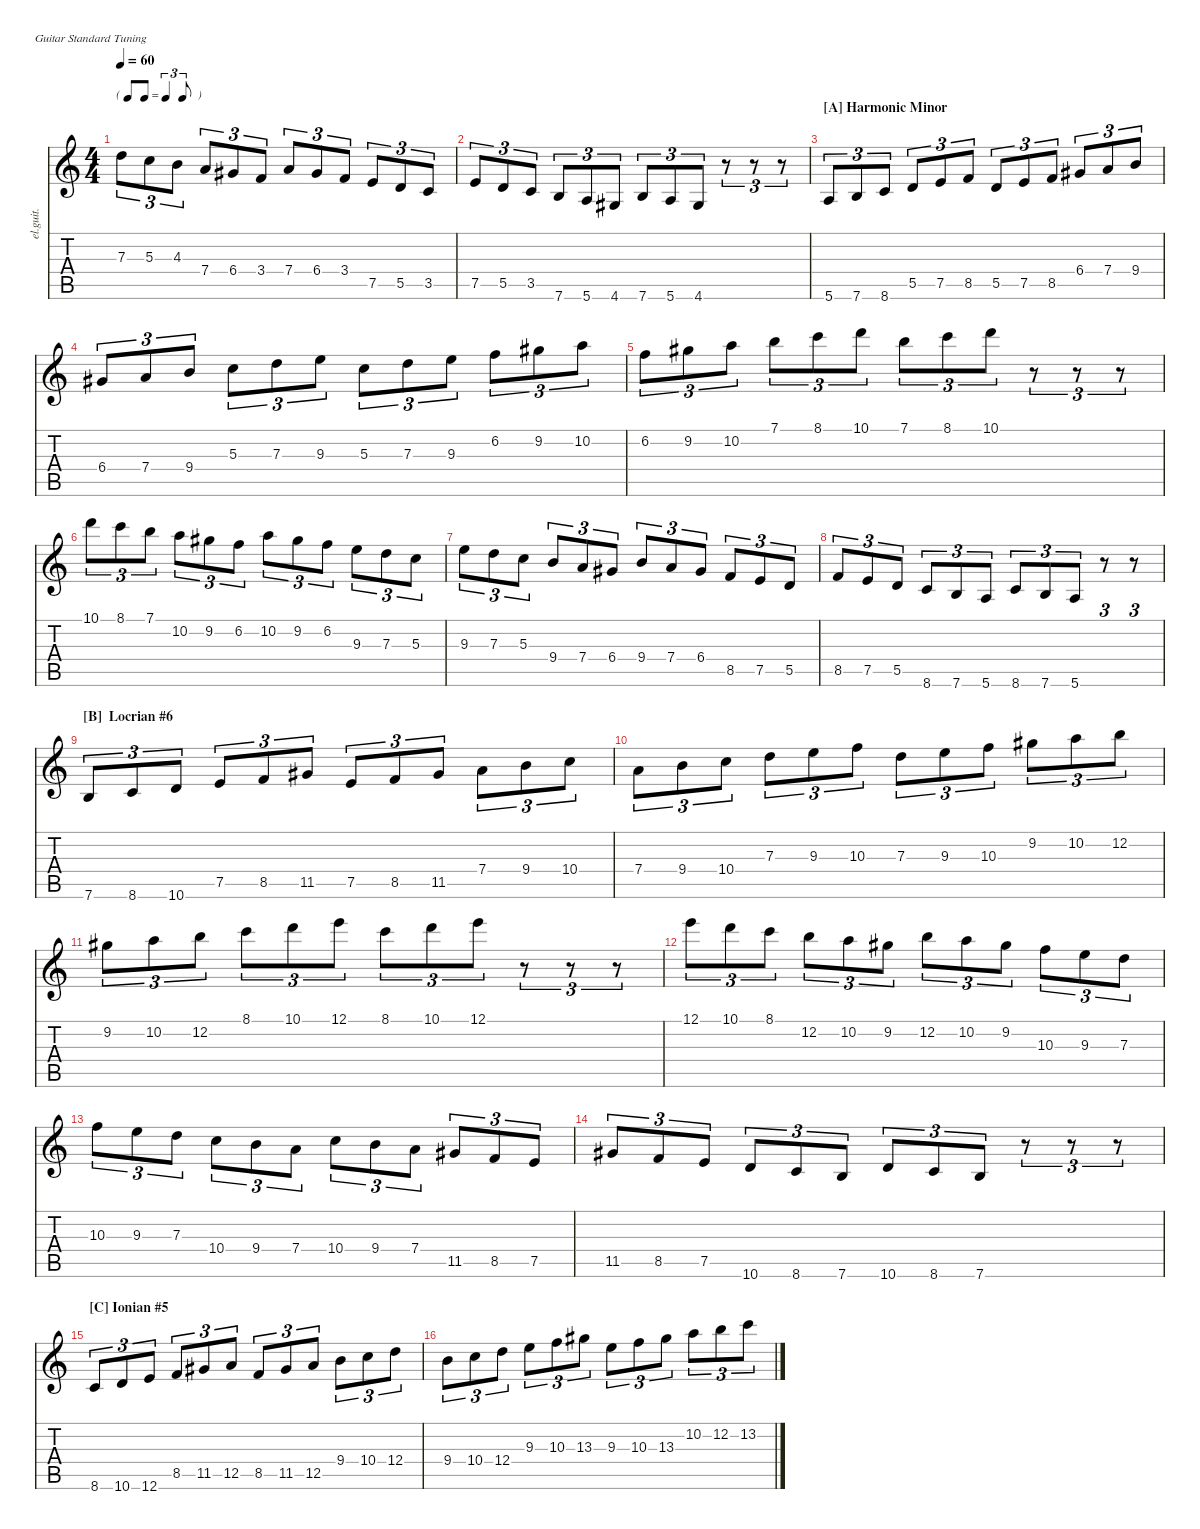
\defaultSystemsLayout 4
\hideDynamics
\bracketExtendMode nobrackets
\track ("Clean Guitar" "el.guit.") {instrument electricguitarclean}
\staff {score tabs}
\tuning (E4 B3 G3 D3 A2 E2)
\ts (4 4)
\tf triplet8th
\tempo 60
\clef g2
\ks c
7.3.8{tu (3 2) dy mf beam Down} 5.3.8{tu (3 2) beam Down} 4.3.8{tu (3 2) beam Down} 7.4.8{tu (3 2) beam Up} 6.4{acc #}.8{tu (3 2) beam Up} 3.4.8{tu (3 2) beam Up} 7.4.8{tu (3 2) beam Up} 6.4{acc #}.8{tu (3 2) beam Up} 3.4.8{tu (3 2) beam Up} 7.5.8{tu (3 2) beam Up} 5.5.8{tu (3 2) beam Up} 3.5.8{tu (3 2) beam Up} |
7.5.8{tu (3 2) beam Up} 5.5.8{tu (3 2) beam Up} 3.5.8{tu (3 2) beam Up} 7.6.8{tu (3 2) beam Up} 5.6.8{tu (3 2) beam Up} 4.6{acc #}.8{tu (3 2) beam Up} 7.6.8{tu (3 2) beam Up} 5.6.8{tu (3 2) beam Up} 4.6{acc #}.8{tu (3 2) beam Up} r.8{tu (3 2) beam Down} r.8{tu (3 2) beam Down} r.8{tu (3 2) beam Down} |
\section ("A" "Harmonic Minor")
5.6.8{tu (3 2) beam Up} 7.6.8{tu (3 2) beam Up} 8.6.8{tu (3 2) beam Up} 5.5.8{tu (3 2) beam Up} 7.5.8{tu (3 2) beam Up} 8.5.8{tu (3 2) beam Up} 5.5.8{tu (3 2) beam Up} 7.5.8{tu (3 2) beam Up} 8.5.8{tu (3 2) beam Up} 6.4{acc #}.8{tu (3 2) beam Up} 7.4.8{tu (3 2) beam Up} 9.4.8{tu (3 2) beam Up} |
6.4{acc #}.8{tu (3 2) beam Up} 7.4.8{tu (3 2) beam Up} 9.4.8{tu (3 2) beam Up} 5.3.8{tu (3 2) beam Down} 7.3.8{tu (3 2) beam Down} 9.3.8{tu (3 2) beam Down} 5.3.8{tu (3 2) beam Down} 7.3.8{tu (3 2) beam Down} 9.3.8{tu (3 2) beam Down} 6.2.8{tu (3 2) beam Down} 9.2{acc #}.8{tu (3 2) beam Down} 10.2.8{tu (3 2) beam Down} |
6.2.8{tu (3 2) beam Down} 9.2{acc #}.8{tu (3 2) beam Down} 10.2.8{tu (3 2) beam Down} 7.1.8{tu (3 2) beam Down} 8.1.8{tu (3 2) beam Down} 10.1.8{tu (3 2) beam Down} 7.1.8{tu (3 2) beam Down} 8.1.8{tu (3 2) beam Down} 10.1.8{tu (3 2) beam Down} r.8{tu (3 2) beam Down} r.8{tu (3 2) beam Down} r.8{tu (3 2) beam Down} |
10.1.8{tu (3 2) beam Down} 8.1.8{tu (3 2) beam Down} 7.1.8{tu (3 2) beam Down} 10.2.8{tu (3 2) beam Down} 9.2{acc #}.8{tu (3 2) beam Down} 6.2.8{tu (3 2) beam Down} 10.2.8{tu (3 2) beam Down} 9.2{acc #}.8{tu (3 2) beam Down} 6.2.8{tu (3 2) beam Down} 9.3.8{tu (3 2) beam Down} 7.3.8{tu (3 2) beam Down} 5.3.8{tu (3 2) beam Down} |
9.3.8{tu (3 2) beam Down} 7.3.8{tu (3 2) beam Down} 5.3.8{tu (3 2) beam Down} 9.4.8{tu (3 2) beam Up} 7.4.8{tu (3 2) beam Up} 6.4{acc #}.8{tu (3 2) beam Up} 9.4.8{tu (3 2) beam Up} 7.4.8{tu (3 2) beam Up} 6.4{acc #}.8{tu (3 2) beam Up} 8.5.8{tu (3 2) beam Up} 7.5.8{tu (3 2) beam Up} 5.5.8{tu (3 2) beam Up} |
8.5.8{tu (3 2) beam Up} 7.5.8{tu (3 2) beam Up} 5.5.8{tu (3 2) beam Up} 8.6.8{tu (3 2) beam Up} 7.6.8{tu (3 2) beam Up} 5.6.8{tu (3 2) beam Up} 8.6.8{tu (3 2) beam Up} 7.6.8{tu (3 2) beam Up} 5.6.8{tu (3 2) beam Up} r.8{tu (3 2) beam Down} r.8{tu (3 2) beam Down} |
\section ("B" " Locrian #6")
7.6.8{tu (3 2) beam Up} 8.6.8{tu (3 2) beam Up} 10.6.8{tu (3 2) beam Up} 7.5.8{tu (3 2) beam Up} 8.5.8{tu (3 2) beam Up} 11.5{acc #}.8{tu (3 2) beam Up} 7.5.8{tu (3 2) beam Up} 8.5.8{tu (3 2) beam Up} 11.5{acc #}.8{tu (3 2) beam Up} 7.4.8{tu (3 2) beam Down} 9.4.8{tu (3 2) beam Down} 10.4.8{tu (3 2) beam Down} |
7.4.8{tu (3 2) beam Down} 9.4.8{tu (3 2) beam Down} 10.4.8{tu (3 2) beam Down} 7.3.8{tu (3 2) beam Down} 9.3.8{tu (3 2) beam Down} 10.3.8{tu (3 2) beam Down} 7.3.8{tu (3 2) beam Down} 9.3.8{tu (3 2) beam Down} 10.3.8{tu (3 2) beam Down} 9.2{acc #}.8{tu (3 2) beam Down} 10.2.8{tu (3 2) beam Down} 12.2.8{tu (3 2) beam Down} |
9.2{acc #}.8{tu (3 2) beam Down} 10.2.8{tu (3 2) beam Down} 12.2.8{tu (3 2) beam Down} 8.1.8{tu (3 2) beam Down} 10.1.8{tu (3 2) beam Down} 12.1.8{tu (3 2) beam Down} 8.1.8{tu (3 2) beam Down} 10.1.8{tu (3 2) beam Down} 12.1.8{tu (3 2) beam Down} r.8{tu (3 2) beam Down} r.8{tu (3 2) beam Down} r.8{tu (3 2) beam Down} |
12.1.8{tu (3 2) beam Down} 10.1.8{tu (3 2) beam Down} 8.1.8{tu (3 2) beam Down} 12.2.8{tu (3 2) beam Down} 10.2.8{tu (3 2) beam Down} 9.2{acc #}.8{tu (3 2) beam Down} 12.2.8{tu (3 2) beam Down} 10.2.8{tu (3 2) beam Down} 9.2{acc #}.8{tu (3 2) beam Down} 10.3.8{tu (3 2) beam Down} 9.3.8{tu (3 2) beam Down} 7.3.8{tu (3 2) beam Down} |
10.3.8{tu (3 2) beam Down} 9.3.8{tu (3 2) beam Down} 7.3.8{tu (3 2) beam Down} 10.4.8{tu (3 2) beam Down} 9.4.8{tu (3 2) beam Down} 7.4.8{tu (3 2) beam Down} 10.4.8{tu (3 2) beam Down} 9.4.8{tu (3 2) beam Down} 7.4.8{tu (3 2) beam Down} 11.5{acc #}.8{tu (3 2) beam Up} 8.5.8{tu (3 2) beam Up} 7.5.8{tu (3 2) beam Up} |
11.5{acc #}.8{tu (3 2) beam Up} 8.5.8{tu (3 2) beam Up} 7.5.8{tu (3 2) beam Up} 10.6.8{tu (3 2) beam Up} 8.6.8{tu (3 2) beam Up} 7.6.8{tu (3 2) beam Up} 10.6.8{tu (3 2) beam Up} 8.6.8{tu (3 2) beam Up} 7.6.8{tu (3 2) beam Up} r.8{tu (3 2) beam Down} r.8{tu (3 2) beam Down} r.8{tu (3 2) beam Down} |
\section ("C" "Ionian #5")
8.6.8{tu (3 2) beam Up} 10.6.8{tu (3 2) beam Up} 12.6.8{tu (3 2) beam Up} 8.5.8{tu (3 2) beam Up} 11.5{acc #}.8{tu (3 2) beam Up} 12.5.8{tu (3 2) beam Up} 8.5.8{tu (3 2) beam Up} 11.5{acc #}.8{tu (3 2) beam Up} 12.5.8{tu (3 2) beam Up} 9.4.8{tu (3 2) beam Down} 10.4.8{tu (3 2) beam Down} 12.4.8{tu (3 2) beam Down} |
9.4.8{tu (3 2) beam Down} 10.4.8{tu (3 2) beam Down} 12.4.8{tu (3 2) beam Down} 9.3.8{tu (3 2) beam Down} 10.3.8{tu (3 2) beam Down} 13.3{acc #}.8{tu (3 2) beam Down} 9.3.8{tu (3 2) beam Down} 10.3.8{tu (3 2) beam Down} 13.3{acc #}.8{tu (3 2) beam Down} 10.2.8{tu (3 2) beam Down} 12.2.8{tu (3 2) beam Down} 13.2.8{tu (3 2) beam Down}
